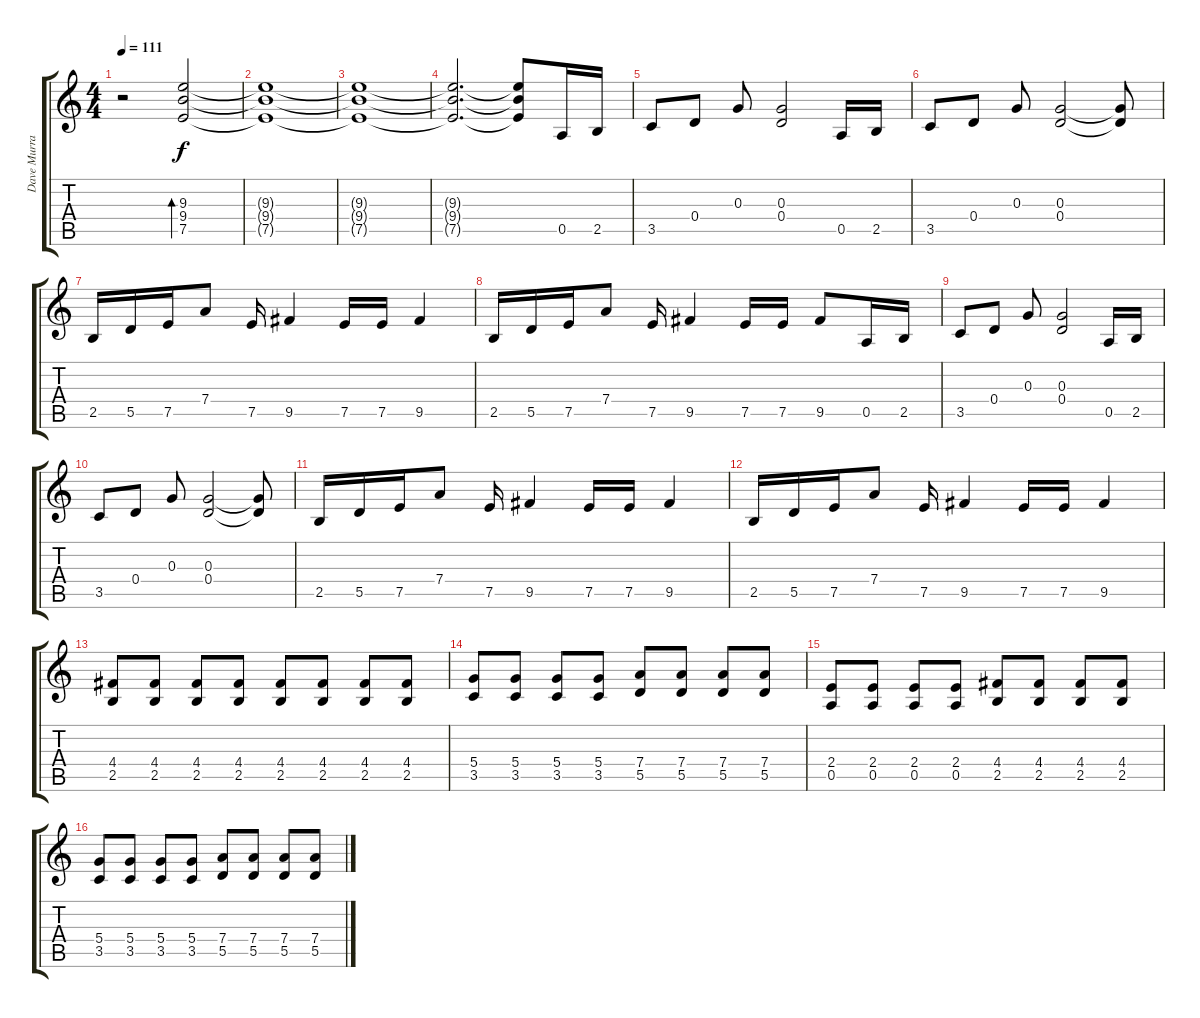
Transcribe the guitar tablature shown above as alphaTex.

\track ("Dave Murray" "Dave Murra") {instrument overdrivenguitar}
\staff {score tabs}
\tuning (E4 B3 G3 D3 A2 E2) {hide}
\ts (4 4)
\tempo 111
\clef g2
\ks c
r.2{dy f} (9.3 9.4 7.5).2{bd 480 volume 16 instrument electricguitarclean} |
(9.3{t} 9.4{t} 7.5{t}).1 |
(9.3{t} 9.4{t} 7.5{t}).1 |
(9.3{t} 9.4{t} 7.5{t}).2{d} (9.3{t} 9.4{t} 7.5{t}).8 0.5.16{volume 13 instrument overdrivenguitar} 2.5.16 |
3.5.8 0.4.8 0.3.8 (0.3 0.4).2 0.5.16 2.5.16 |
3.5.8 0.4.8 0.3.8 (0.3 0.4).2 (0.3{t} 0.4{t}).8 |
2.5.16 5.5.16 7.5.16 7.4.8 7.5.16 9.5.4 7.5.16 7.5.16 9.5.4 |
2.5.16 5.5.16 7.5.16 7.4.8 7.5.16 9.5.4 7.5.16 7.5.16 9.5.8 0.5.16 2.5.16 |
3.5.8 0.4.8 0.3.8 (0.3 0.4).2 0.5.16 2.5.16 |
3.5.8 0.4.8 0.3.8 (0.3 0.4).2 (0.3{t} 0.4{t}).8 |
2.5.16 5.5.16 7.5.16 7.4.8 7.5.16 9.5.4 7.5.16 7.5.16 9.5.4 |
2.5.16 5.5.16 7.5.16 7.4.8 7.5.16 9.5.4 7.5.16 7.5.16 9.5.4 |
(4.4 2.5).8 (4.4 2.5).8 (4.4 2.5).8 (4.4 2.5).8 (4.4 2.5).8 (4.4 2.5).8 (4.4 2.5).8 (4.4 2.5).8 |
(5.4 3.5).8 (5.4 3.5).8 (5.4 3.5).8 (5.4 3.5).8 (7.4 5.5).8 (7.4 5.5).8 (7.4 5.5).8 (7.4 5.5).8 |
(2.4 0.5).8 (2.4 0.5).8 (2.4 0.5).8 (2.4 0.5).8 (4.4 2.5).8 (4.4 2.5).8 (4.4 2.5).8 (4.4 2.5).8 |
(5.4 3.5).8 (5.4 3.5).8 (5.4 3.5).8 (5.4 3.5).8 (7.4 5.5).8 (7.4 5.5).8 (7.4 5.5).8 (7.4 5.5).8
